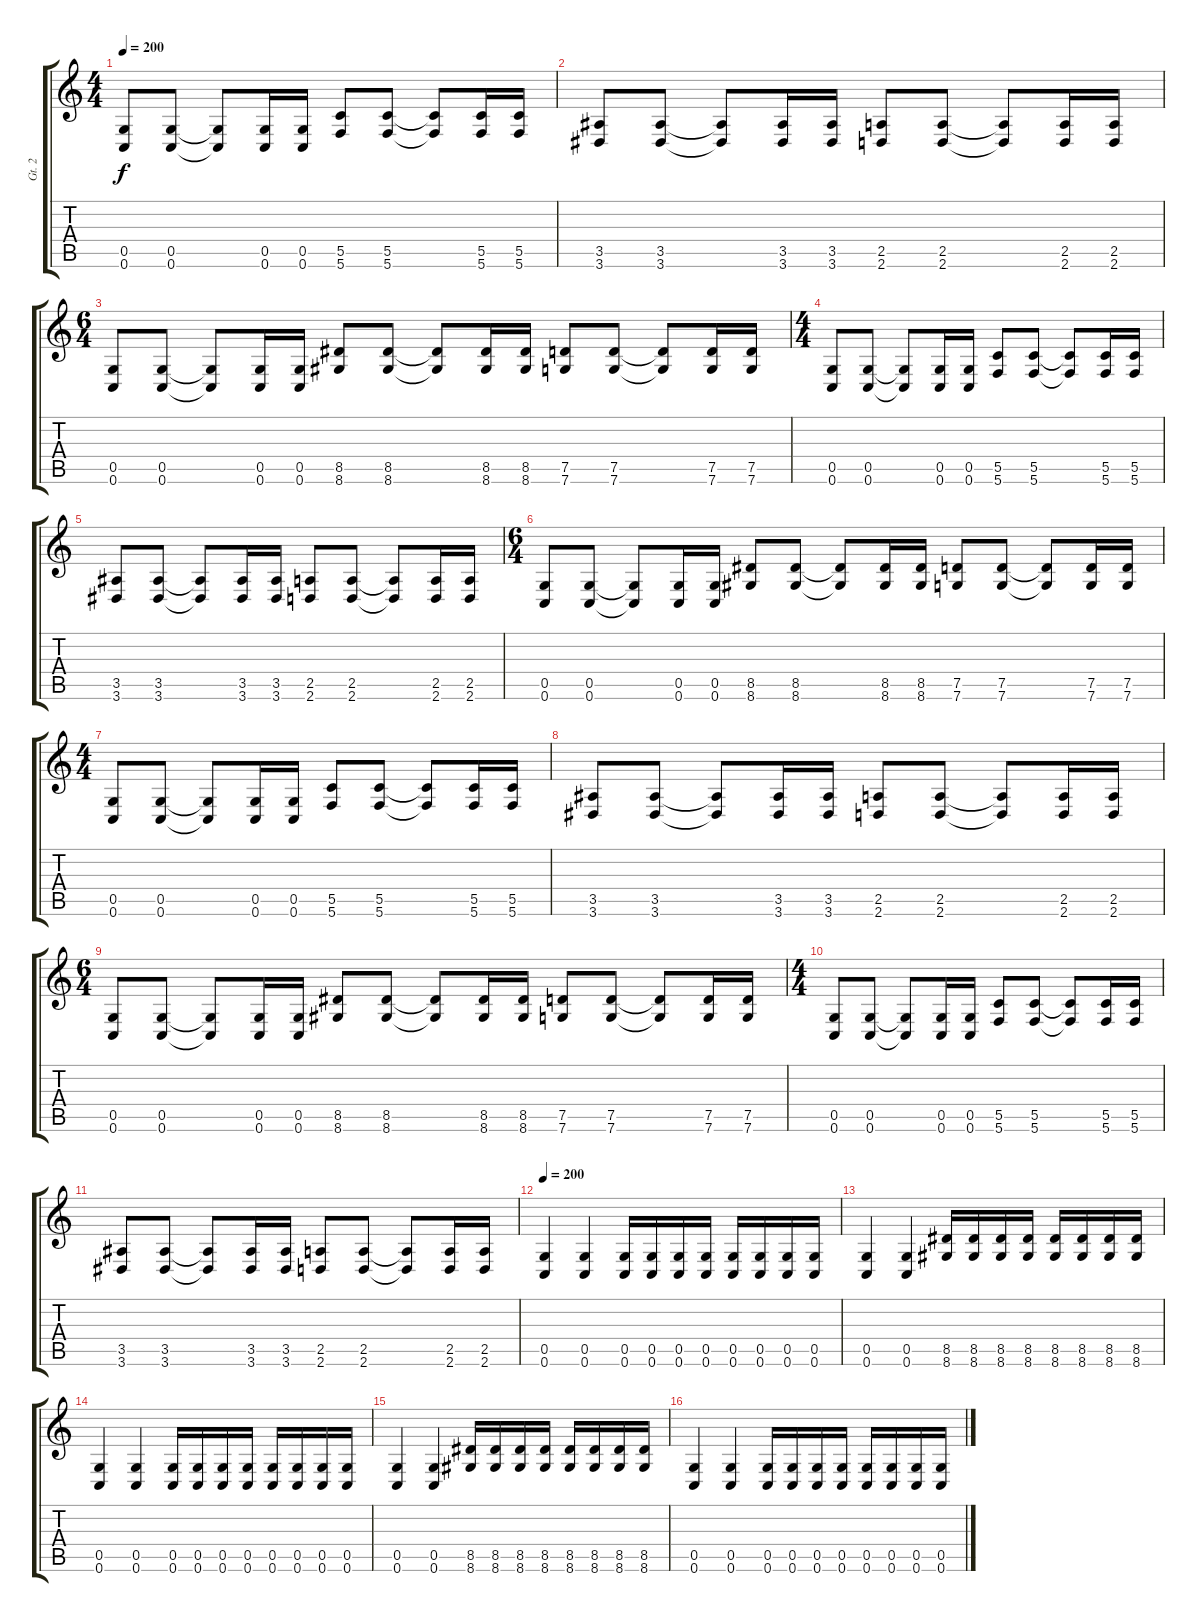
\track ("Gt. 2" "Gt. 2") {instrument distortionguitar}
\staff {score tabs}
\tuning (D4 A3 F3 C3 G2 C2) {hide}
\ts (4 4)
\tempo 200
\clef g2
\ks c
(0.5 0.6).8{dy f} (0.5 0.6).8 (0.5{t} 0.6{t}).8 (0.5 0.6).16 (0.5 0.6).16 (5.5 5.6).8 (5.5 5.6).8 (5.5{t} 5.6{t}).8 (5.5 5.6).16 (5.5 5.6).16 |
(3.5 3.6).8 (3.5 3.6).8 (3.5{t} 3.6{t}).8 (3.5 3.6).16 (3.5 3.6).16 (2.5 2.6).8 (2.5 2.6).8 (2.5{t} 2.6{t}).8 (2.5 2.6).16 (2.5 2.6).16 |
\ts (6 4)
(0.5 0.6).8 (0.5 0.6).8 (0.5{t} 0.6{t}).8 (0.5 0.6).16 (0.5 0.6).16 (8.5 8.6).8 (8.5 8.6).8 (8.5{t} 8.6{t}).8 (8.5 8.6).16 (8.5 8.6).16 (7.5 7.6).8 (7.5 7.6).8 (7.5{t} 7.6{t}).8 (7.5 7.6).16 (7.5 7.6).16 |
\ts (4 4)
(0.5 0.6).8 (0.5 0.6).8 (0.5{t} 0.6{t}).8 (0.5 0.6).16 (0.5 0.6).16 (5.5 5.6).8 (5.5 5.6).8 (5.5{t} 5.6{t}).8 (5.5 5.6).16 (5.5 5.6).16 |
(3.5 3.6).8 (3.5 3.6).8 (3.5{t} 3.6{t}).8 (3.5 3.6).16 (3.5 3.6).16 (2.5 2.6).8 (2.5 2.6).8 (2.5{t} 2.6{t}).8 (2.5 2.6).16 (2.5 2.6).16 |
\ts (6 4)
(0.5 0.6).8 (0.5 0.6).8 (0.5{t} 0.6{t}).8 (0.5 0.6).16 (0.5 0.6).16 (8.5 8.6).8 (8.5 8.6).8 (8.5{t} 8.6{t}).8 (8.5 8.6).16 (8.5 8.6).16 (7.5 7.6).8 (7.5 7.6).8 (7.5{t} 7.6{t}).8 (7.5 7.6).16 (7.5 7.6).16 |
\ts (4 4)
(0.5 0.6).8 (0.5 0.6).8 (0.5{t} 0.6{t}).8 (0.5 0.6).16 (0.5 0.6).16 (5.5 5.6).8 (5.5 5.6).8 (5.5{t} 5.6{t}).8 (5.5 5.6).16 (5.5 5.6).16 |
(3.5 3.6).8 (3.5 3.6).8 (3.5{t} 3.6{t}).8 (3.5 3.6).16 (3.5 3.6).16 (2.5 2.6).8 (2.5 2.6).8 (2.5{t} 2.6{t}).8 (2.5 2.6).16 (2.5 2.6).16 |
\ts (6 4)
(0.5 0.6).8 (0.5 0.6).8 (0.5{t} 0.6{t}).8 (0.5 0.6).16 (0.5 0.6).16 (8.5 8.6).8 (8.5 8.6).8 (8.5{t} 8.6{t}).8 (8.5 8.6).16 (8.5 8.6).16 (7.5 7.6).8 (7.5 7.6).8 (7.5{t} 7.6{t}).8 (7.5 7.6).16 (7.5 7.6).16 |
\ts (4 4)
(0.5 0.6).8 (0.5 0.6).8 (0.5{t} 0.6{t}).8 (0.5 0.6).16 (0.5 0.6).16 (5.5 5.6).8 (5.5 5.6).8 (5.5{t} 5.6{t}).8 (5.5 5.6).16 (5.5 5.6).16 |
(3.5 3.6).8 (3.5 3.6).8 (3.5{t} 3.6{t}).8 (3.5 3.6).16 (3.5 3.6).16 (2.5 2.6).8 (2.5 2.6).8 (2.5{t} 2.6{t}).8 (2.5 2.6).16 (2.5 2.6).16 |
\tempo 200
(0.5 0.6).4 (0.5 0.6).4 (0.5 0.6).16 (0.5 0.6).16 (0.5 0.6).16 (0.5 0.6).16 (0.5 0.6).16 (0.5 0.6).16 (0.5 0.6).16 (0.5 0.6).16 |
(0.5 0.6).4 (0.5 0.6).4 (8.5 8.6).16 (8.5 8.6).16 (8.5 8.6).16 (8.5 8.6).16 (8.5 8.6).16 (8.5 8.6).16 (8.5 8.6).16 (8.5 8.6).16 |
(0.5 0.6).4 (0.5 0.6).4 (0.5 0.6).16 (0.5 0.6).16 (0.5 0.6).16 (0.5 0.6).16 (0.5 0.6).16 (0.5 0.6).16 (0.5 0.6).16 (0.5 0.6).16 |
(0.5 0.6).4 (0.5 0.6).4 (8.5 8.6).16 (8.5 8.6).16 (8.5 8.6).16 (8.5 8.6).16 (8.5 8.6).16 (8.5 8.6).16 (8.5 8.6).16 (8.5 8.6).16 |
(0.5 0.6).4 (0.5 0.6).4 (0.5 0.6).16 (0.5 0.6).16 (0.5 0.6).16 (0.5 0.6).16 (0.5 0.6).16 (0.5 0.6).16 (0.5 0.6).16 (0.5 0.6).16
